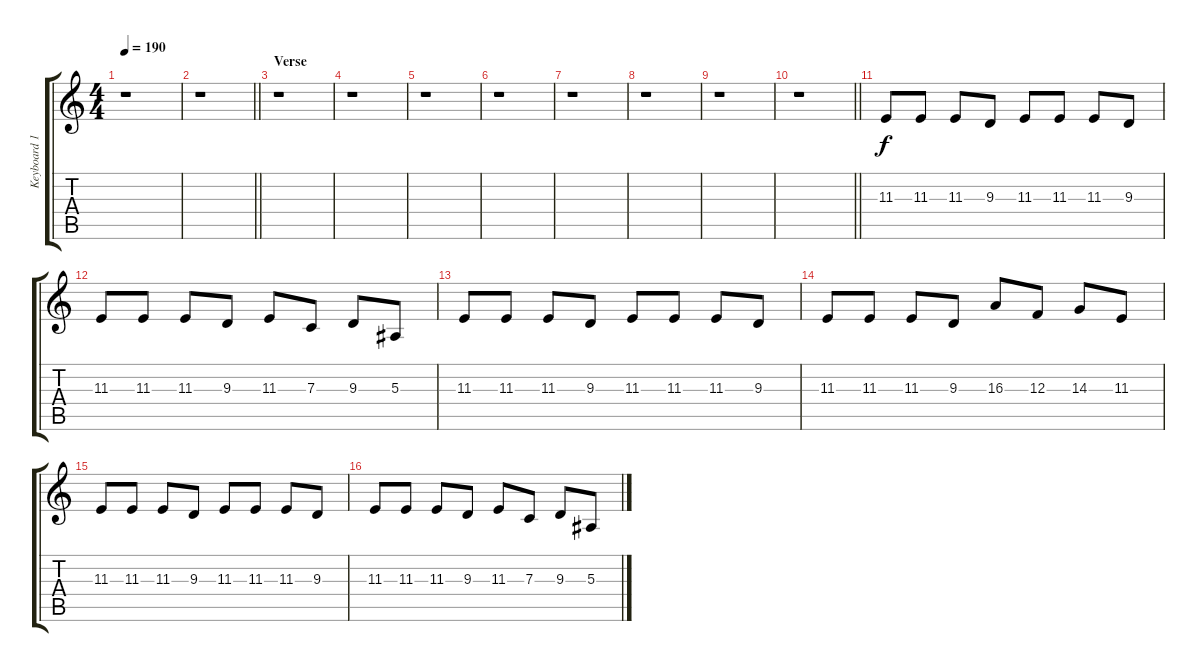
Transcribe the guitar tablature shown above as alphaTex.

\track ("Keyboard 1" "Keyboard 1") {instrument pad1newage}
\staff {score tabs}
\tuning (D4 A3 F3 C3 G2 D2) {hide}
\ts (4 4)
\tempo 190
\clef g2
\ks c
r.1{dy f} |
\barLineRight lightlight
r.1 |
\section ("" "Verse")
r.1 |
r.1 |
r.1 |
r.1 |
r.1 |
r.1 |
r.1 |
\barLineRight lightlight
r.1 |
11.3.8 11.3.8 11.3.8 9.3.8 11.3.8 11.3.8 11.3.8 9.3.8 |
11.3.8 11.3.8 11.3.8 9.3.8 11.3.8 7.3.8 9.3.8 5.3.8 |
11.3.8 11.3.8 11.3.8 9.3.8 11.3.8 11.3.8 11.3.8 9.3.8 |
11.3.8 11.3.8 11.3.8 9.3.8 16.3.8 12.3.8 14.3.8 11.3.8 |
11.3.8 11.3.8 11.3.8 9.3.8 11.3.8 11.3.8 11.3.8 9.3.8 |
11.3.8 11.3.8 11.3.8 9.3.8 11.3.8 7.3.8 9.3.8 5.3.8
